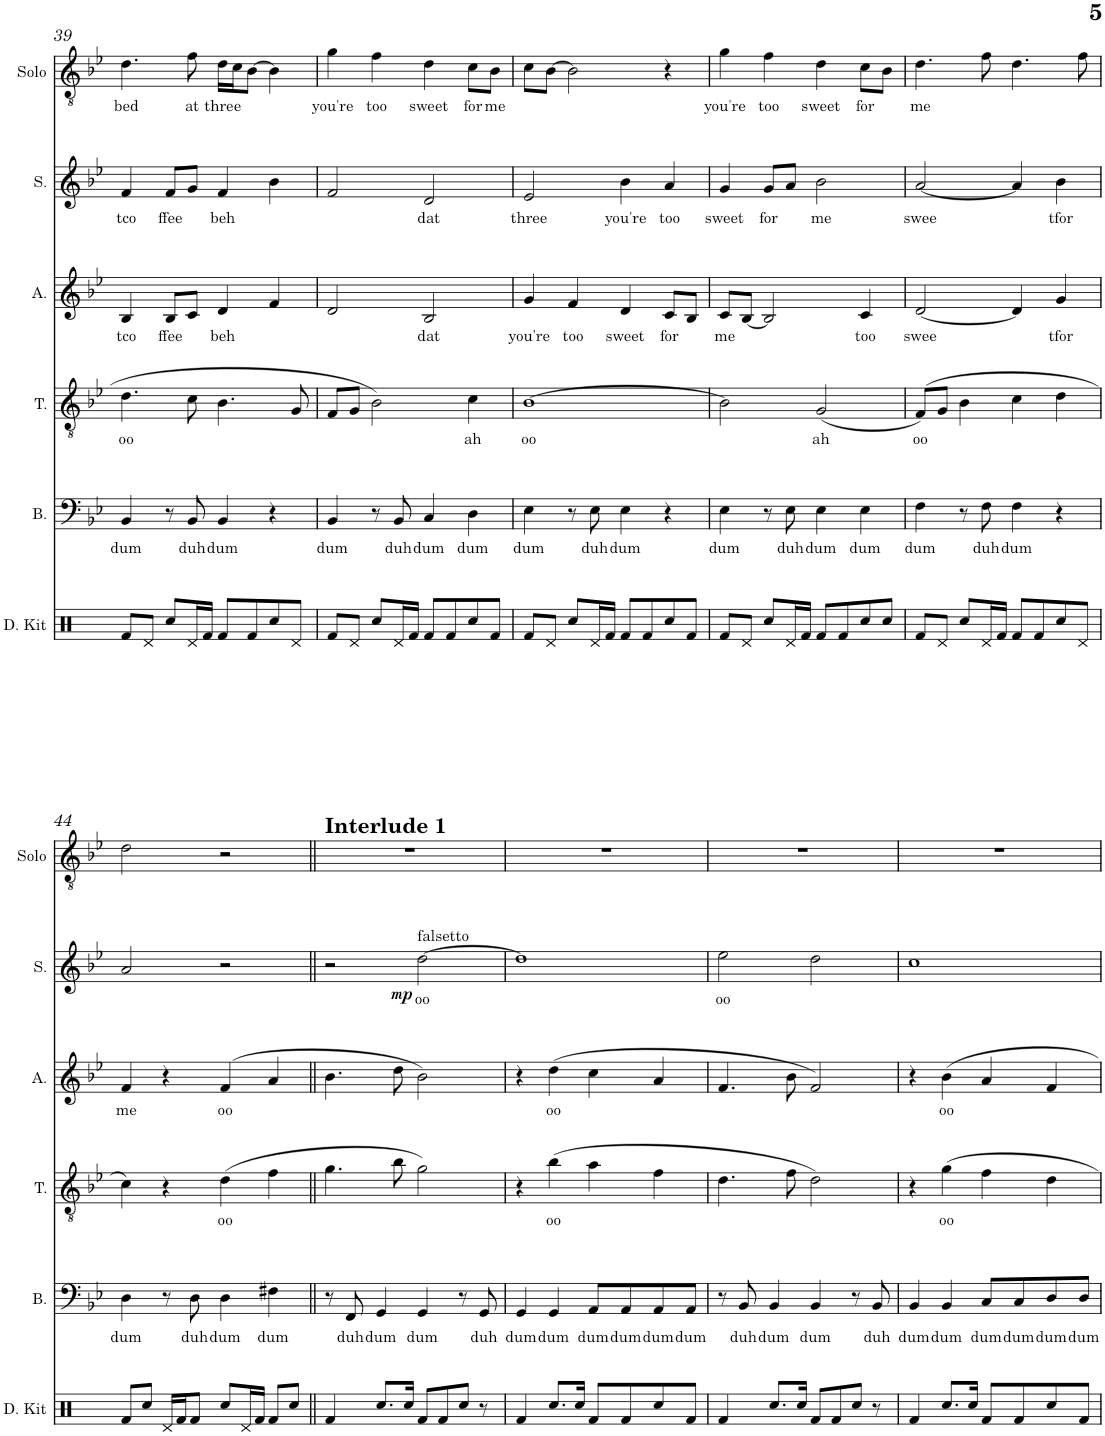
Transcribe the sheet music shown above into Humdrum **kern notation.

**kern	**kern	**text	**kern	**text	**kern	**text	**kern	**text	**dynam	**kern	**text
*part6	*part5	*part5	*part4	*part4	*part3	*part3	*part2	*part2	*part2	*part1	*part1
*staff6	*staff5	*staff5	*staff4	*staff4	*staff3	*staff3	*staff2	*staff2	*staff2	*staff1	*staff1
*I"Drum Kit	*I"Bass	*	*I"Tenor	*	*I"Alto	*	*I"Soprano	*	*	*I"Solo	*
*I'D. Kit	*I'B.	*	*I'T.	*	*I'A.	*	*I'S.	*	*	*I'Solo	*
!!LO:PB:g=z
*clefX	*clefF4	*	*clefGv2	*	*clefG2	*	*clefG2	*	*	*clefGv2	*
*k[]	*k[b-e-]	*	*k[b-e-]	*	*k[b-e-]	*	*k[b-e-]	*	*	*k[b-e-]	*
*M4/4	*M4/4	*	*M4/4	*	*M4/4	*	*M4/4	*	*	*M4/4	*
=39	=39	=39	=39	=39	=39	=39	=39	=39	=39	=39	=39
!	!	!LO:LY:b	!	!LO:LY:b	!	!LO:LY:b	!	!LO:LY:b	!	!	!LO:LY:b
8Rf/L	4BB-/	dum	4.d\	oo	4B-/	tco	4f/	tco	.	4.d\	bed
8Rd/J	.	.	.	.	.	.	.	.	.	.	.
!	!	!	!	!	!	!LO:LY:b	!	!LO:LY:b	!	!	!
8Rcc/L	8r	.	.	.	8B-/L	ffee	8f/L	ffee	.	.	.
!	!	!LO:LY:b	!	!	!	!	!	!	!	!	!LO:LY:b
16Rd/L	8BB-/	duh	8c\	.	8c/J	.	8g/J	.	.	8f\	at
16Rf/JJ	.	.	.	.	.	.	.	.	.	.	.
!	!	!LO:LY:b	!	!	!	!LO:LY:b	!	!LO:LY:b	!	!	!LO:LY:b
8Rf/L	4BB-/	dum	4.B-\	.	4d/	beh	4f/	beh	.	16d\LL	three
.	.	.	.	.	.	.	.	.	.	16c\J	.
8Rf/	.	.	.	.	.	.	.	.	.	[8B-\J	.
8Rcc/	4r	.	.	.	4f/	.	4b-\	.	.	4B-\]	.
8Rd/J	.	.	8G/	.	.	.	.	.	.	.	.
=40	=40	=40	=40	=40	=40	=40	=40	=40	=40	=40	=40
!	!	!LO:LY:b	!	!	!	!	!	!	!	!	!LO:LY:b
8Rf/L	4BB-/	dum	8F/L	.	2d/	.	2f/	.	.	4g\	you're
8Rd/J	.	.	8G/J	.	.	.	.	.	.	.	.
!	!	!	!	!	!	!	!	!	!	!	!LO:LY:b
8Rcc/L	8r	.	2B-\	.	.	.	.	.	.	4f\	too
!	!	!LO:LY:b	!	!	!	!	!	!	!	!	!
16Rd/L	8BB-/	duh	.	.	.	.	.	.	.	.	.
16Rf/JJ	.	.	.	.	.	.	.	.	.	.	.
!	!	!LO:LY:b	!	!	!	!LO:LY:b	!	!LO:LY:b	!	!	!LO:LY:b
8Rf/L	4C/	dum	.	.	2B-/	dat	2d/	dat	.	4d\	sweet
8Rf/	.	.	.	.	.	.	.	.	.	.	.
!	!	!LO:LY:b	!	!LO:LY:b	!	!	!	!	!	!	!LO:LY:b
8Rcc/	4D\	dum	4c\	ah	.	.	.	.	.	8c\L	for
!	!	!	!	!	!	!	!	!	!	!	!LO:LY:b
8Rf/J	.	.	.	.	.	.	.	.	.	8B-\J	me
=41	=41	=41	=41	=41	=41	=41	=41	=41	=41	=41	=41
!	!	!LO:LY:b	!	!LO:LY:b	!	!LO:LY:b	!	!LO:LY:b	!	!	!
8Rf/L	4E-\	dum	[1B-	oo	4g/	you're	2e-/	three	.	8c\L	.
8Rd/J	.	.	.	.	.	.	.	.	.	[8B-\J	.
!	!	!	!	!	!	!LO:LY:b	!	!	!	!	!
8Rcc/L	8r	.	.	.	4f/	too	.	.	.	2B-\]	.
!	!	!LO:LY:b	!	!	!	!	!	!	!	!	!
16Rd/L	8E-\	duh	.	.	.	.	.	.	.	.	.
16Rf/JJ	.	.	.	.	.	.	.	.	.	.	.
!	!	!LO:LY:b	!	!	!	!LO:LY:b	!	!LO:LY:b	!	!	!
8Rf/L	4E-\	dum	.	.	4d/	sweet	4b-\	you're	.	.	.
8Rf/	.	.	.	.	.	.	.	.	.	.	.
!	!	!	!	!	!	!LO:LY:b	!	!LO:LY:b	!	!	!
8Rcc/	4r	.	.	.	8c/L	for	4a/	too	.	4r	.
8Rf/J	.	.	.	.	8B-/J	.	.	.	.	.	.
=42	=42	=42	=42	=42	=42	=42	=42	=42	=42	=42	=42
!	!	!LO:LY:b	!	!	!	!LO:LY:b	!	!LO:LY:b	!	!	!LO:LY:b
8Rf/L	4E-\	dum	2B-\]	.	8c/L	me	4g/	sweet	.	4g\	you're
8Rd/J	.	.	.	.	[8B-/J	.	.	.	.	.	.
!	!	!	!	!	!	!	!	!LO:LY:b	!	!	!LO:LY:b
8Rcc/L	8r	.	.	.	2B-/]	.	8g/L	for	.	4f\	too
!	!	!LO:LY:b	!	!	!	!	!	!	!	!	!
16Rd/L	8E-\	duh	.	.	.	.	8a/J	.	.	.	.
16Rf/JJ	.	.	.	.	.	.	.	.	.	.	.
!	!	!LO:LY:b	!	!LO:LY:b	!	!	!	!LO:LY:b	!	!	!LO:LY:b
8Rf/L	4E-\	dum	(2G/	ah	.	.	2b-\	me	.	4d\	sweet
8Rf/	.	.	.	.	.	.	.	.	.	.	.
!	!	!LO:LY:b	!	!	!	!LO:LY:b	!	!	!	!	!LO:LY:b
8Rcc/	4E-\	dum	.	.	4c/	too	.	.	.	8c\L	for
8Rcc/J	.	.	.	.	.	.	.	.	.	8B-\J	.
=43	=43	=43	=43	=43	=43	=43	=43	=43	=43	=43	=43
!	!	!LO:LY:b	!	!LO:LY:b	!	!LO:LY:b	!	!LO:LY:b	!	!	!LO:LY:b
8Rf/L	4F\	dum	(8F/L)	oo	[2d/	swee	[2a/	swee	.	4.d\	me
8Rd/J	.	.	8G/J	.	.	.	.	.	.	.	.
8Rcc/L	8r	.	4B-\	.	.	.	.	.	.	.	.
!	!	!LO:LY:b	!	!	!	!	!	!	!	!	!
16Rd/L	8F\	duh	.	.	.	.	.	.	.	8f\	.
16Rf/JJ	.	.	.	.	.	.	.	.	.	.	.
!	!	!LO:LY:b	!	!	!	!	!	!	!	!	!
8Rf/L	4F\	dum	4c\	.	4d/]	.	4a/]	.	.	4.d\	.
8Rf/	.	.	.	.	.	.	.	.	.	.	.
!	!	!	!	!	!	!LO:LY:b	!	!LO:LY:b	!	!	!
8Rcc/	4r	.	4d\	.	4g/	tfor	4b-\	tfor	.	.	.
8Rd/J	.	.	.	.	.	.	.	.	.	8f\	.
!!LO:LB:g=z
=44	=44	=44	=44	=44	=44	=44	=44	=44	=44	=44	=44
!	!	!LO:LY:b	!	!	!	!LO:LY:b	!	!	!	!	!
8Rf/L	4D\	dum	4c\)	.	4f/	me	2a/	.	.	2d\	.
8Rcc/J	.	.	.	.	.	.	.	.	.	.	.
16Rd/LL	8r	.	4r	.	4r	.	.	.	.	.	.
16Rf/J	.	.	.	.	.	.	.	.	.	.	.
!	!	!LO:LY:b	!	!	!	!	!	!	!	!	!
8Rf/J	8D\	duh	.	.	.	.	.	.	.	.	.
!	!	!LO:LY:b	!	!LO:LY:b	!	!LO:LY:b	!	!	!	!	!
8Rcc/L	4D\	dum	(4d\	oo	(4f/	oo	2r	.	.	2r	.
16Rd/L	.	.	.	.	.	.	.	.	.	.	.
16Rf/JJ	.	.	.	.	.	.	.	.	.	.	.
!	!	!LO:LY:b	!	!	!	!	!	!	!	!	!
8Rf/L	4F#X\	dum	4f\	.	4a/	.	.	.	.	.	.
8Rcc/J	.	.	.	.	.	.	.	.	.	.	.
=45||	=45||	=45||	=45||	=45||	=45||	=45||	=45||	=45||	=45||	=45||	=45||
*	*	*	*	*	*	*	*^	*	*	*	*
!	!	!	!	!	!	!	!	!	!	!	!LO:TX:a:B:t=Interlude 1	!
4Rf/	8r	.	4.g\	.	4.b-\	.	2r	4..ryy	.	.	1r	.
!	!	!LO:LY:b	!	!	!	!	!	!	!	!	!	!
.	8FF/	duh	.	.	.	.	.	.	.	.	.	.
!	!	!LO:LY:b	!	!	!	!	!	!	!	!	!	!
8.Rcc/L	4GG/	dum	.	.	.	.	.	.	.	.	.	.
.	.	.	8b-\	.	8dd\	.	.	.	.	.	.	.
!	!	!	!	!	!	!	!	!	!	!LO:DY:b	!	!
16Rcc/Jk	.	.	.	.	.	.	.	2ryy	.	mp	.	.
!	!	!	!	!	!	!	!LO:TX:a:t=falsetto	!	!	!	!	!
!	!	!LO:LY:b	!	!	!	!	!	!	!LO:LY:b	!	!	!
8Rf/L	4GG/	dum	2g\)	.	2b-\)	.	[2dd\	.	oo	.	.	.
8Rf/	.	.	.	.	.	.	.	.	.	.	.	.
8Rcc/J	8r	.	.	.	.	.	.	.	.	.	.	.
!	!	!LO:LY:b	!	!	!	!	!	!	!	!	!	!
8r	8GG/	duh	.	.	.	.	.	.	.	.	.	.
.	.	.	.	.	.	.	.	16ryy	.	.	.	.
=46	=46	=46	=46	=46	=46	=46	=46	=46	=46	=46	=46	=46
!	!	!LO:LY:b	!	!	!	!	!	!	!	!	!	!
*	*	*	*	*	*	*	*v	*v	*	*	*	*
4Rf/	4GG/	dum	4r	.	4r	.	1dd]	.	.	1r	.
!	!	!LO:LY:b	!	!LO:LY:b	!	!LO:LY:b	!	!	!	!	!
8.Rcc/L	4GG/	dum	(4b-\	oo	(4dd\	oo	.	.	.	.	.
16Rcc/Jk	.	.	.	.	.	.	.	.	.	.	.
!	!	!LO:LY:b	!	!	!	!	!	!	!	!	!
8Rf/L	8AA/L	dum	4a\	.	4cc\	.	.	.	.	.	.
!	!	!LO:LY:b	!	!	!	!	!	!	!	!	!
8Rf/	8AA/	dum	.	.	.	.	.	.	.	.	.
!	!	!LO:LY:b	!	!	!	!	!	!	!	!	!
8Rcc/	8AA/	dum	4f\	.	4a/	.	.	.	.	.	.
!	!	!LO:LY:b	!	!	!	!	!	!	!	!	!
8Rf/J	8AA/J	dum	.	.	.	.	.	.	.	.	.
=47	=47	=47	=47	=47	=47	=47	=47	=47	=47	=47	=47
!	!	!	!	!	!	!	!	!LO:LY:b	!	!	!
4Rf/	8r	.	4.d\	.	4.f/	.	2ee-\	oo	.	1r	.
!	!	!LO:LY:b	!	!	!	!	!	!	!	!	!
.	8BB-/	duh	.	.	.	.	.	.	.	.	.
!	!	!LO:LY:b	!	!	!	!	!	!	!	!	!
8.Rcc/L	4BB-/	dum	.	.	.	.	.	.	.	.	.
.	.	.	8f\	.	8b-\	.	.	.	.	.	.
16Rcc/Jk	.	.	.	.	.	.	.	.	.	.	.
!	!	!LO:LY:b	!	!	!	!	!	!	!	!	!
8Rf/L	4BB-/	dum	2d\)	.	2f/)	.	2dd\	.	.	.	.
8Rf/	.	.	.	.	.	.	.	.	.	.	.
8Rcc/J	8r	.	.	.	.	.	.	.	.	.	.
!	!	!LO:LY:b	!	!	!	!	!	!	!	!	!
8r	8BB-/	duh	.	.	.	.	.	.	.	.	.
=48	=48	=48	=48	=48	=48	=48	=48	=48	=48	=48	=48
!	!	!LO:LY:b	!	!	!	!	!	!	!	!	!
4Rf/	4BB-/	dum	4r	.	4r	.	1cc	.	.	1r	.
!	!	!LO:LY:b	!	!LO:LY:b	!	!LO:LY:b	!	!	!	!	!
8.Rcc/L	4BB-/	dum	4g\	oo	4b-\	oo	.	.	.	.	.
16Rcc/Jk	.	.	.	.	.	.	.	.	.	.	.
!	!	!LO:LY:b	!	!	!	!	!	!	!	!	!
8Rf/L	8C/L	dum	4f\	.	4a/	.	.	.	.	.	.
!	!	!LO:LY:b	!	!	!	!	!	!	!	!	!
8Rf/	8C/	dum	.	.	.	.	.	.	.	.	.
!	!	!LO:LY:b	!	!	!	!	!	!	!	!	!
8Rcc/	8D/	dum	4d\	.	4f/	.	.	.	.	.	.
!	!	!LO:LY:b	!	!	!	!	!	!	!	!	!
8Rf/J	8D/J	dum	.	.	.	.	.	.	.	.	.
=	=	=	=	=	=	=	=	=	=	=	=
*-	*-	*-	*-	*-	*-	*-	*-	*-	*-	*-	*-
